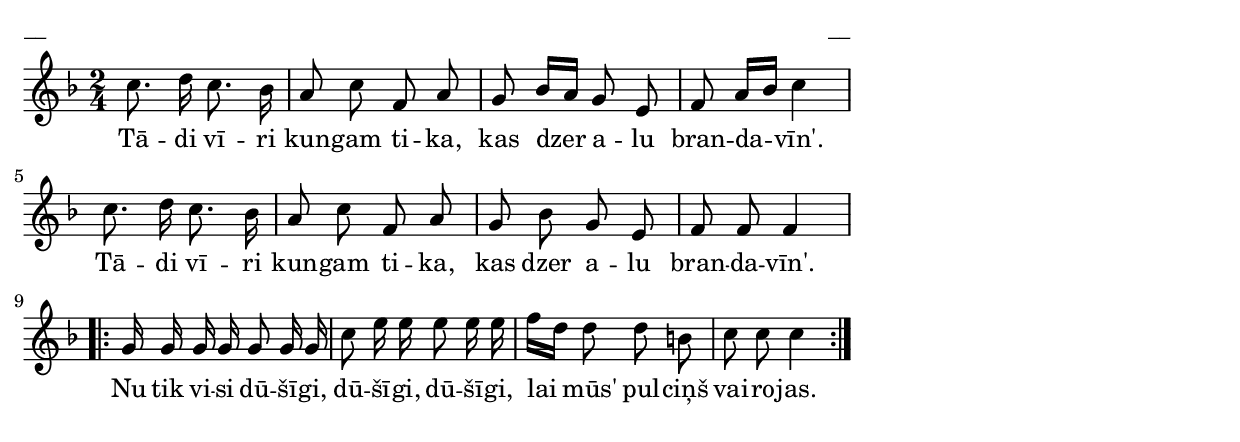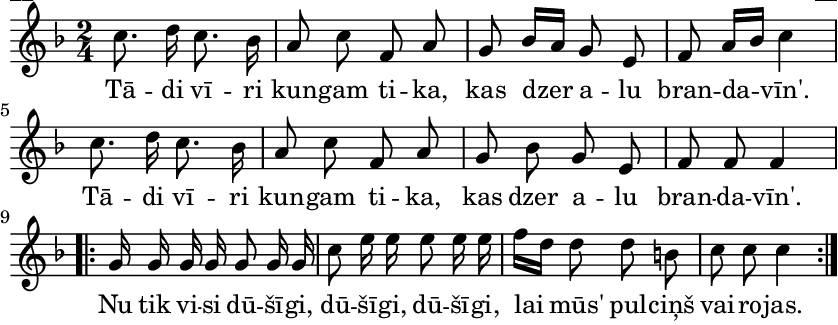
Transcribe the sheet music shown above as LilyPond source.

\version "2.13.18"
#(ly:set-option 'crop #t)

%\header {
%    title = "Tādi vīri kungam tika"
%}
% Budēlīši, p.101
\paper {
line-width = 14\cm
left-margin = 0.4\cm
between-system-padding = 0.1\cm
between-system-space = 0.1\cm
}
\layout {
indent = #0
ragged-last = ##f
}


voiceA = \relative c' {
\clef "treble"
\key f \major
\time 2/4
c'8. d16 c8. bes16 | a8 c f, a | g8 bes16[ a] g8 e | f8 a16[ bes] c4 |
c8. d16 c8. bes16 | a8 c f, a | g8 bes g e | f8 f f4 
\repeat volta 2 {
g16 g g g g8 g16 g | c8 e16 e e8 e16 e | f16[ d] d8 d b | c8 c c4
}
} 

lyricA = \lyricmode {
Tā -- di  vī -- ri kun -- gam ti -- ka, kas dzer a -- lu bran -- da -- vīn'.
Tā -- di  vī -- ri kun -- gam ti -- ka, kas dzer a -- lu bran -- da -- vīn'.
Nu tik vi -- si dū -- šī -- gi, dū -- šī -- gi, dū -- šī -- gi, lai mūs' pul -- ciņš vai -- ro -- jas.
}

fullScore = <<
\new Staff {
<<
\new Voice = "voiceA" { \oneVoice \autoBeamOff \voiceA }
\new Lyrics \lyricsto "voiceA" \lyricA
>>
}
>>

\score {
\fullScore
\header { piece = "__" opus = "__" }
}
\markup { \with-color #(x11-color 'white) \sans \smaller "__" }
\score {
\unfoldRepeats
\fullScore
\midi {
\context { \Staff \remove "Staff_performer" }
\context { \Voice \consists "Staff_performer" }
}
}


